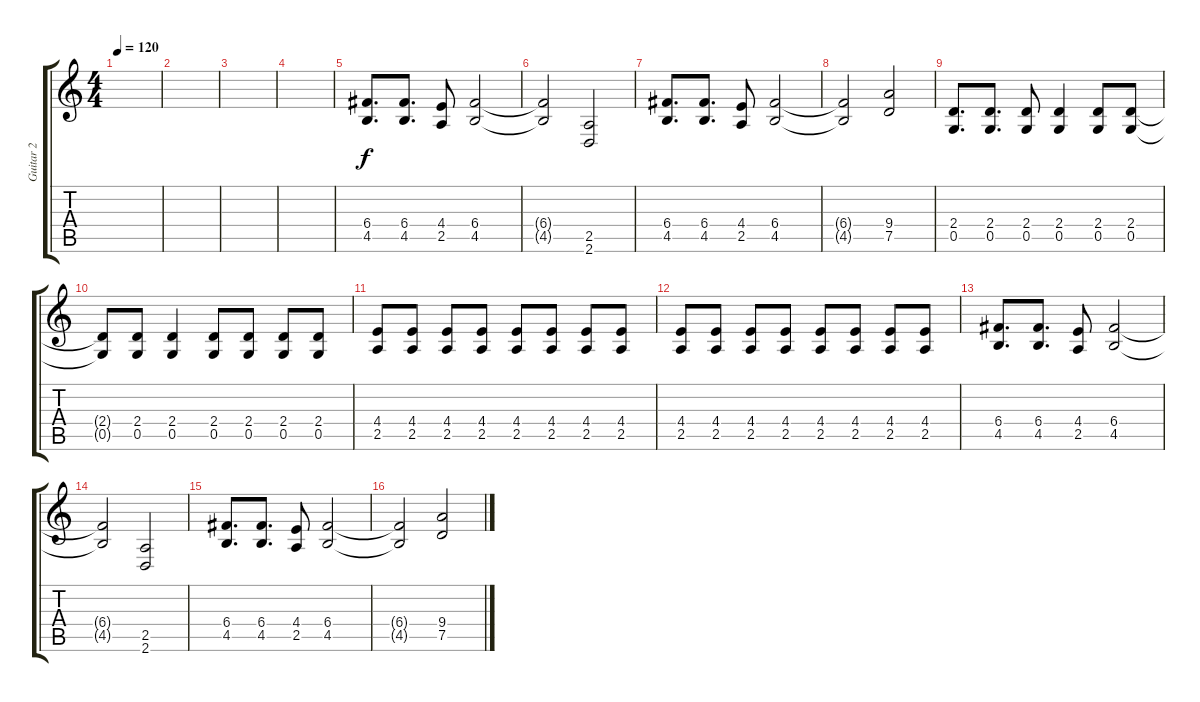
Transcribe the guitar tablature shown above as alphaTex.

\track ("Guitar 2" "Guitar 2") {instrument distortionguitar}
\staff {score tabs}
\tuning (D4 A3 F3 C3 G2 C2) {hide}
\ts (4 4)
\tempo 120
\clef g2
\ks c
|
|
|
|
(6.4 4.5).8{d instrument distortionguitar} (6.4 4.5).8{d} (4.4 2.5).8 (6.4 4.5).2 |
(6.4{t} 4.5{t}).2 (2.5 2.6).2 |
(6.4 4.5).8{d} (6.4 4.5).8{d} (4.4 2.5).8 (6.4 4.5).2 |
(6.4{t} 4.5{t}).2 (9.4 7.5).2 |
(2.4 0.5).8{d} (2.4 0.5).8{d} (2.4 0.5).8 (2.4 0.5).4 (2.4 0.5).8 (2.4 0.5).8 |
(2.4{t} 0.5{t}).8 (2.4 0.5).8 (2.4 0.5).4 (2.4 0.5).8 (2.4 0.5).8 (2.4 0.5).8 (2.4 0.5).8 |
(4.4 2.5).8 (4.4 2.5).8 (4.4 2.5).8 (4.4 2.5).8 (4.4 2.5).8 (4.4 2.5).8 (4.4 2.5).8 (4.4 2.5).8 |
(4.4 2.5).8 (4.4 2.5).8 (4.4 2.5).8 (4.4 2.5).8 (4.4 2.5).8 (4.4 2.5).8 (4.4 2.5).8 (4.4 2.5).8 |
(6.4 4.5).8{d} (6.4 4.5).8{d} (4.4 2.5).8 (6.4 4.5).2 |
(6.4{t} 4.5{t}).2 (2.5 2.6).2 |
(6.4 4.5).8{d} (6.4 4.5).8{d} (4.4 2.5).8 (6.4 4.5).2 |
(6.4{t} 4.5{t}).2 (9.4 7.5).2
